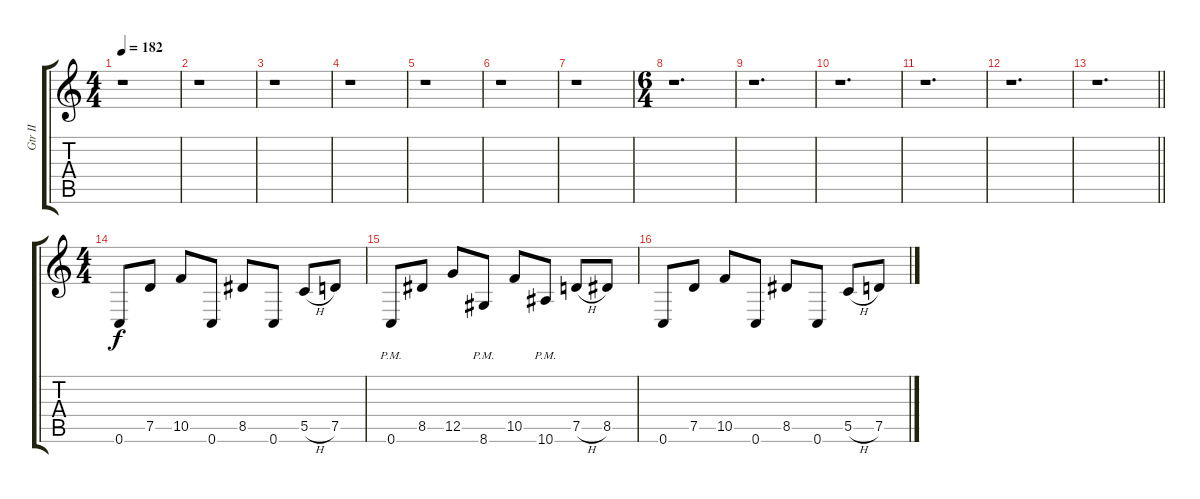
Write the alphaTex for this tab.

\track ("Gtr II" "Gtr II") {instrument overdrivenguitar}
\staff {score tabs}
\tuning (D4 A3 F3 C3 G2 C2) {hide}
\ts (4 4)
\tempo 182
\clef g2
\ks c
r.1{dy f instrument overdrivenguitar} |
r.1 |
r.1 |
r.1 |
r.1 |
r.1 |
r.1 |
\ts (6 4)
r.1{d} |
r.1{d} |
r.1{d} |
r.1{d} |
r.1{d} |
\barLineRight lightlight
r.1{d} |
\ts (4 4)
0.6.8{volume 16 balance 2} 7.5.8 10.5.8 0.6.8 8.5.8 0.6.8 5.5{h}.8 7.5.8 |
0.6{pm}.8 8.5.8 12.5.8 8.6{pm}.8 10.5.8 10.6{pm}.8 7.5{h}.8 8.5.8 |
0.6.8 7.5.8 10.5.8 0.6.8 8.5.8 0.6.8 5.5{h}.8 7.5.8
